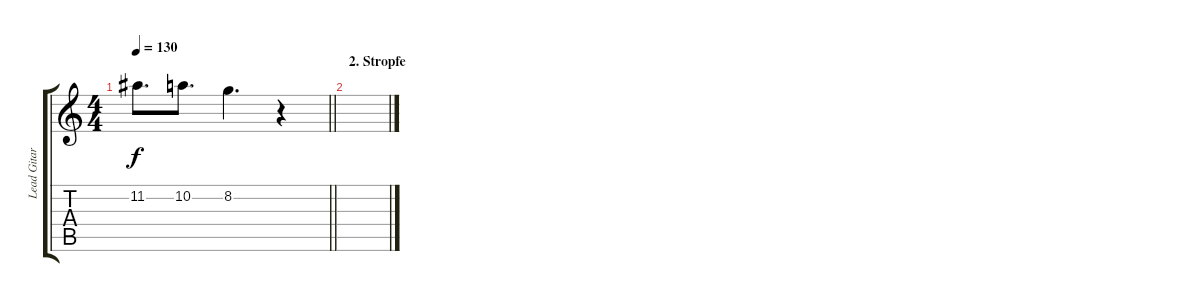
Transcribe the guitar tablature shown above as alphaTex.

\track ("Lead Gitarre" "Lead Gitar") {instrument distortionguitar}
\staff {score tabs}
\tuning (E4 B3 G3 D3 A2 D2) {hide}
\ts (4 4)
\tempo 130
\clef g2
\barLineRight lightlight
\ks c
11.2.8{d dy f} 10.2.8{d} 8.2.4{d} r.4 |
\section ("" "2. Stropfe")
